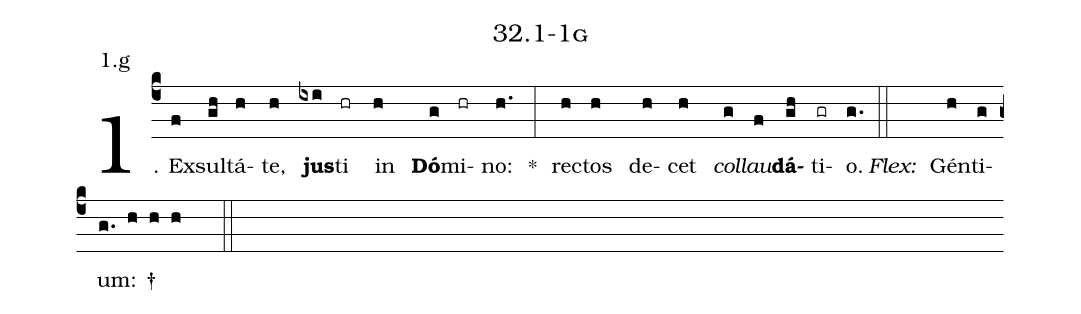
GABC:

name: 32.1-1g;
annotation: 1.g;
%%
(c4)1. Ex(f)sul(gh)tá(h)te,(h) <b>jus</b>(ixi)ti(hr) in(h) <b>Dó</b>(g)mi(hr)no:(h.) *(:) rec(h)tos(h) de(h)cet(h) <i>col</i>(g)<i>lau</i>(f)<b>dá</b>(gh)ti(gr)o.(g.) (::)
<i>Flex:</i>()  Gén(h)ti(g)um: †(g. h h h  ::)
